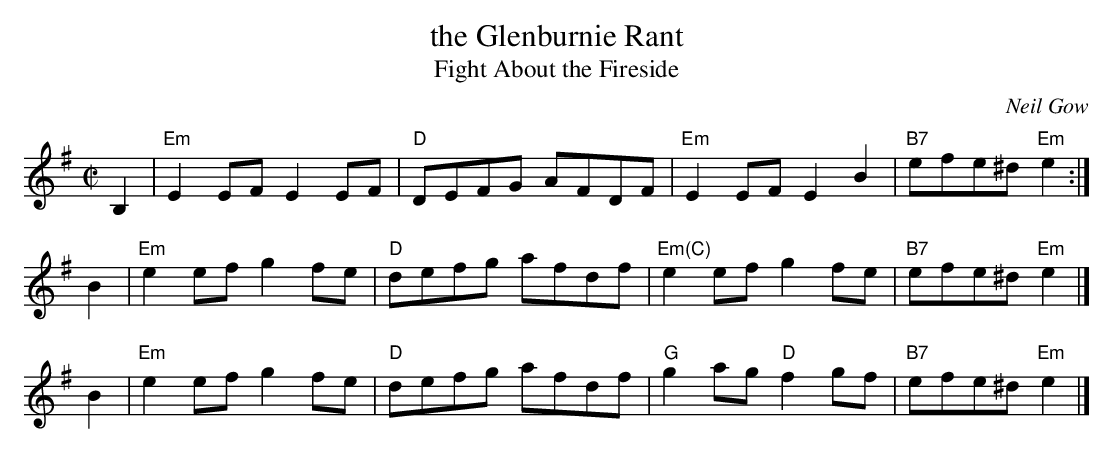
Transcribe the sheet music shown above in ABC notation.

X:1
T: the Glenburnie Rant
T: Fight About the Fireside
C: Neil Gow
M: C|
L: 1/8
K: Em
B,2| "Em"E2EF E2EF | "D"DEFG AFDF | "Em"E2EF    E2B2 | "B7"efe^d "Em"e2 :|
B2 | "Em"e2ef g2fe | "D"defg afdf | "Em(C)"e2ef g2fe | "B7"efe^d "Em"e2 |]
B2 | "Em"e2ef g2fe | "D"defg afdf |  "G"g2ag "D"f2gf | "B7"efe^d "Em"e2 |]
